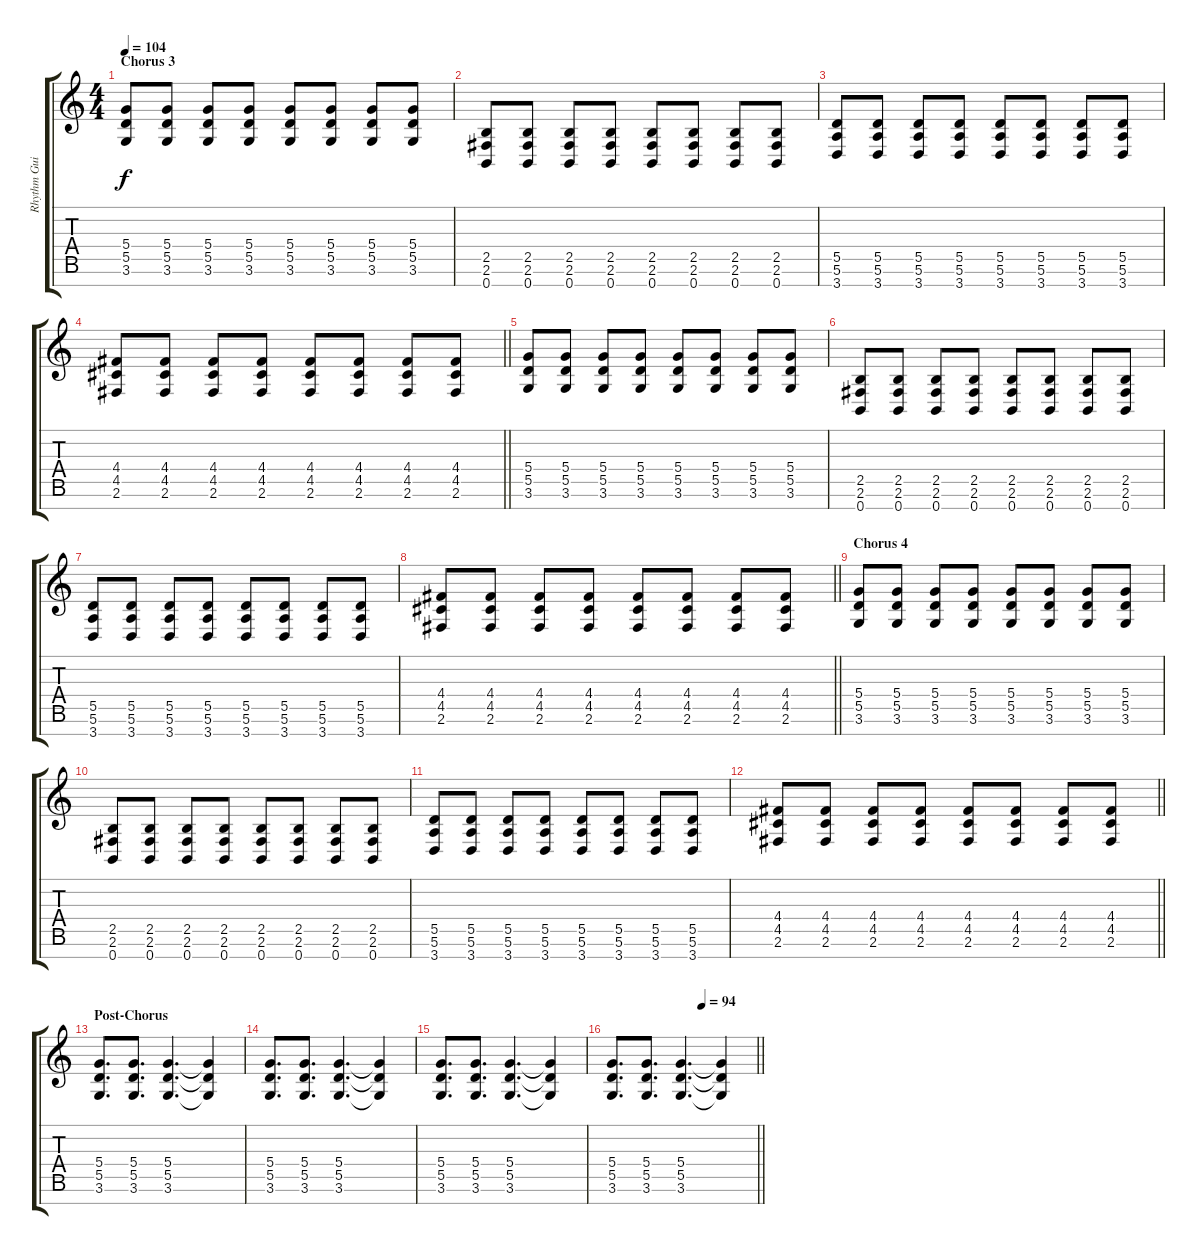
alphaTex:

\track ("Rhythm Guitar" "Rhythm Gui") {instrument overdrivenguitar}
\staff {score tabs}
\tuning (E4 B3 G3 D3 A2 E2 B1) {hide}
\ts (4 4)
\section ("" "Chorus 3")
\tempo 104
\clef g2
\ks c
(5.4 5.5 3.6).8{dy f} (5.4 5.5 3.6).8 (5.4 5.5 3.6).8 (5.4 5.5 3.6).8 (5.4 5.5 3.6).8 (5.4 5.5 3.6).8 (5.4 5.5 3.6).8 (5.4 5.5 3.6).8 |
(2.5 2.6 0.7).8 (2.5 2.6 0.7).8 (2.5 2.6 0.7).8 (2.5 2.6 0.7).8 (2.5 2.6 0.7).8 (2.5 2.6 0.7).8 (2.5 2.6 0.7).8 (2.5 2.6 0.7).8 |
(5.5 5.6 3.7).8 (5.5 5.6 3.7).8 (5.5 5.6 3.7).8 (5.5 5.6 3.7).8 (5.5 5.6 3.7).8 (5.5 5.6 3.7).8 (5.5 5.6 3.7).8 (5.5 5.6 3.7).8 |
\barLineRight lightlight
(4.4 4.5 2.6).8 (4.4 4.5 2.6).8 (4.4 4.5 2.6).8 (4.4 4.5 2.6).8 (4.4 4.5 2.6).8 (4.4 4.5 2.6).8 (4.4 4.5 2.6).8 (4.4 4.5 2.6).8 |
(5.4 5.5 3.6).8 (5.4 5.5 3.6).8 (5.4 5.5 3.6).8 (5.4 5.5 3.6).8 (5.4 5.5 3.6).8 (5.4 5.5 3.6).8 (5.4 5.5 3.6).8 (5.4 5.5 3.6).8 |
(2.5 2.6 0.7).8 (2.5 2.6 0.7).8 (2.5 2.6 0.7).8 (2.5 2.6 0.7).8 (2.5 2.6 0.7).8 (2.5 2.6 0.7).8 (2.5 2.6 0.7).8 (2.5 2.6 0.7).8 |
(5.5 5.6 3.7).8 (5.5 5.6 3.7).8 (5.5 5.6 3.7).8 (5.5 5.6 3.7).8 (5.5 5.6 3.7).8 (5.5 5.6 3.7).8 (5.5 5.6 3.7).8 (5.5 5.6 3.7).8 |
\barLineRight lightlight
(4.4 4.5 2.6).8 (4.4 4.5 2.6).8 (4.4 4.5 2.6).8 (4.4 4.5 2.6).8 (4.4 4.5 2.6).8 (4.4 4.5 2.6).8 (4.4 4.5 2.6).8 (4.4 4.5 2.6).8 |
\section ("" "Chorus 4")
(5.4 5.5 3.6).8 (5.4 5.5 3.6).8 (5.4 5.5 3.6).8 (5.4 5.5 3.6).8 (5.4 5.5 3.6).8 (5.4 5.5 3.6).8 (5.4 5.5 3.6).8 (5.4 5.5 3.6).8 |
(2.5 2.6 0.7).8 (2.5 2.6 0.7).8 (2.5 2.6 0.7).8 (2.5 2.6 0.7).8 (2.5 2.6 0.7).8 (2.5 2.6 0.7).8 (2.5 2.6 0.7).8 (2.5 2.6 0.7).8 |
(5.5 5.6 3.7).8 (5.5 5.6 3.7).8 (5.5 5.6 3.7).8 (5.5 5.6 3.7).8 (5.5 5.6 3.7).8 (5.5 5.6 3.7).8 (5.5 5.6 3.7).8 (5.5 5.6 3.7).8 |
\barLineRight lightlight
(4.4 4.5 2.6).8 (4.4 4.5 2.6).8 (4.4 4.5 2.6).8 (4.4 4.5 2.6).8 (4.4 4.5 2.6).8 (4.4 4.5 2.6).8 (4.4 4.5 2.6).8 (4.4 4.5 2.6).8 |
\section ("" "Post-Chorus")
(5.4 5.5 3.6).8{d} (5.4 5.5 3.6).8{d} (5.4 5.5 3.6).4{d} (5.4{t} 5.5{t} 3.6{t}).4 |
(5.4 5.5 3.6).8{d} (5.4 5.5 3.6).8{d} (5.4 5.5 3.6).4{d} (5.4{t} 5.5{t} 3.6{t}).4 |
(5.4 5.5 3.6).8{d} (5.4 5.5 3.6).8{d} (5.4 5.5 3.6).4{d} (5.4{t} 5.5{t} 3.6{t}).4 |
\tempo (94 0.625)
\barLineRight lightlight
(5.4 5.5 3.6).8{d} (5.4 5.5 3.6).8{d} (5.4 5.5 3.6).4{d} (5.4{t} 5.5{t} 3.6{t}).4
